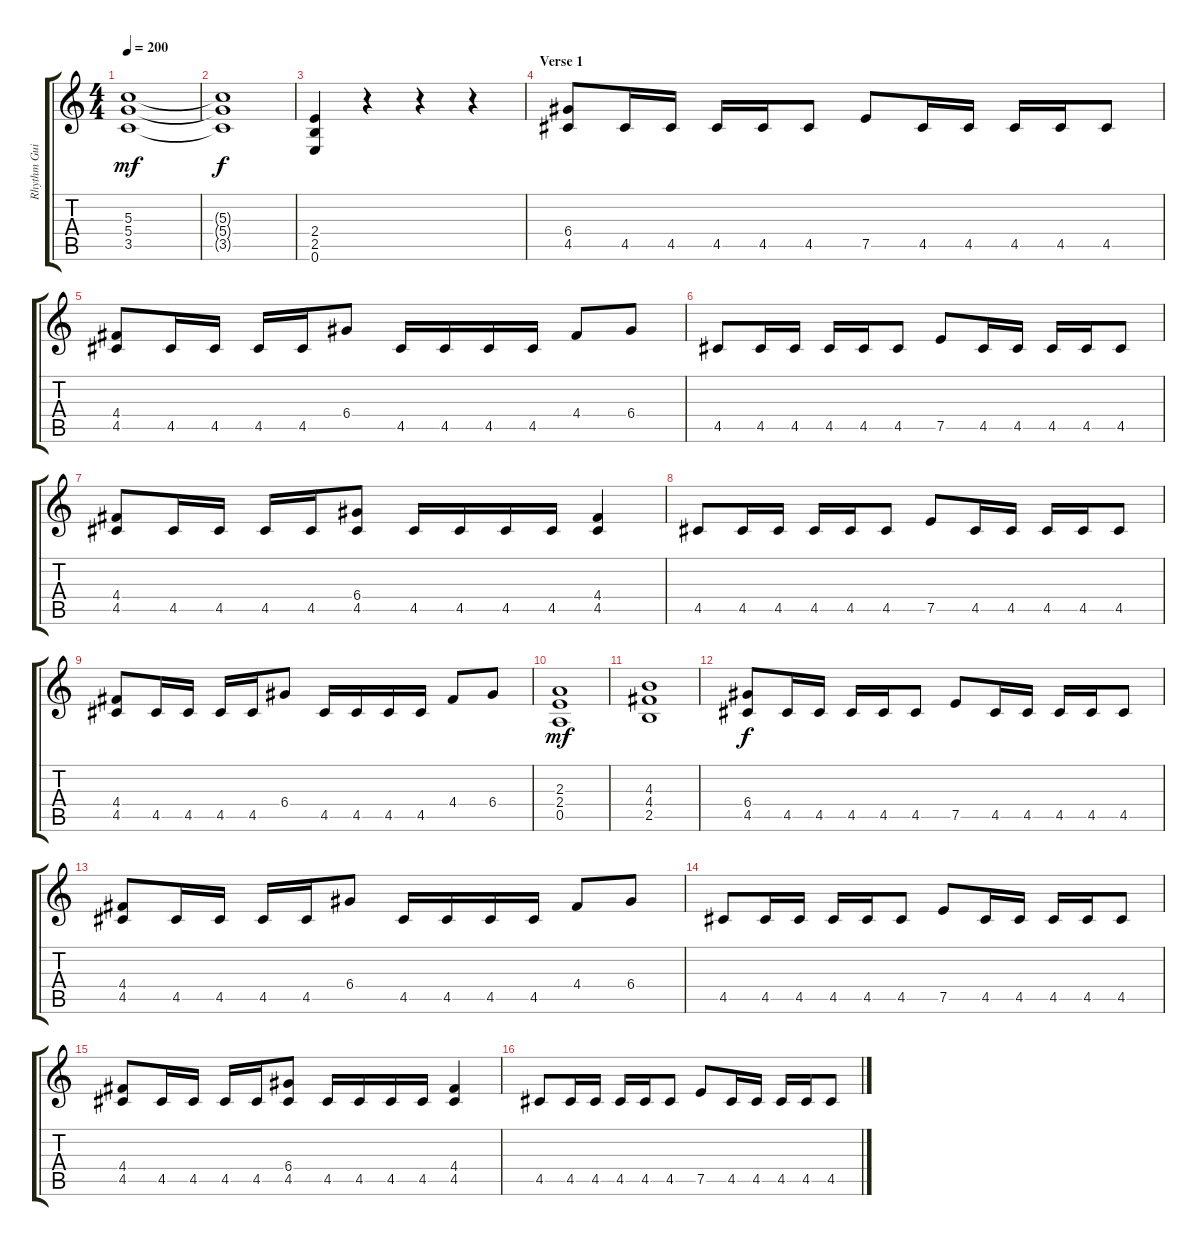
\track ("Rhythm Guitar 2" "Rhythm Gui") {instrument overdrivenguitar}
\staff {score tabs}
\tuning (E4 B3 G3 D3 A2 E2) {hide}
\ts (4 4)
\tempo 200
\clef g2
\ks c
(5.3 5.4 3.5).1{dy mf} |
(5.3{t} 5.4{t} 3.5{t}).1{dy f} |
(2.4 2.5 0.6).4 r.4 r.4 r.4 |
\section ("" "Verse 1")
(6.4 4.5).8 4.5.16 4.5.16 4.5.16 4.5.16 4.5.8 7.5.8 4.5.16 4.5.16 4.5.16 4.5.16 4.5.8 |
(4.4 4.5).8 4.5.16 4.5.16 4.5.16 4.5.16 6.4.8 4.5.16 4.5.16 4.5.16 4.5.16 4.4.8 6.4.8 |
4.5.8 4.5.16 4.5.16 4.5.16 4.5.16 4.5.8 7.5.8 4.5.16 4.5.16 4.5.16 4.5.16 4.5.8 |
(4.4 4.5).8 4.5.16 4.5.16 4.5.16 4.5.16 (6.4 4.5).8 4.5.16 4.5.16 4.5.16 4.5.16 (4.4 4.5).4 |
4.5.8 4.5.16 4.5.16 4.5.16 4.5.16 4.5.8 7.5.8 4.5.16 4.5.16 4.5.16 4.5.16 4.5.8 |
(4.4 4.5).8 4.5.16 4.5.16 4.5.16 4.5.16 6.4.8 4.5.16 4.5.16 4.5.16 4.5.16 4.4.8 6.4.8 |
(2.3 2.4 0.5).1{dy mf} |
(4.3 4.4 2.5).1 |
(6.4 4.5).8{dy f} 4.5.16 4.5.16 4.5.16 4.5.16 4.5.8 7.5.8 4.5.16 4.5.16 4.5.16 4.5.16 4.5.8 |
(4.4 4.5).8 4.5.16 4.5.16 4.5.16 4.5.16 6.4.8 4.5.16 4.5.16 4.5.16 4.5.16 4.4.8 6.4.8 |
4.5.8 4.5.16 4.5.16 4.5.16 4.5.16 4.5.8 7.5.8 4.5.16 4.5.16 4.5.16 4.5.16 4.5.8 |
(4.4 4.5).8 4.5.16 4.5.16 4.5.16 4.5.16 (6.4 4.5).8 4.5.16 4.5.16 4.5.16 4.5.16 (4.4 4.5).4 |
4.5.8 4.5.16 4.5.16 4.5.16 4.5.16 4.5.8 7.5.8 4.5.16 4.5.16 4.5.16 4.5.16 4.5.8
